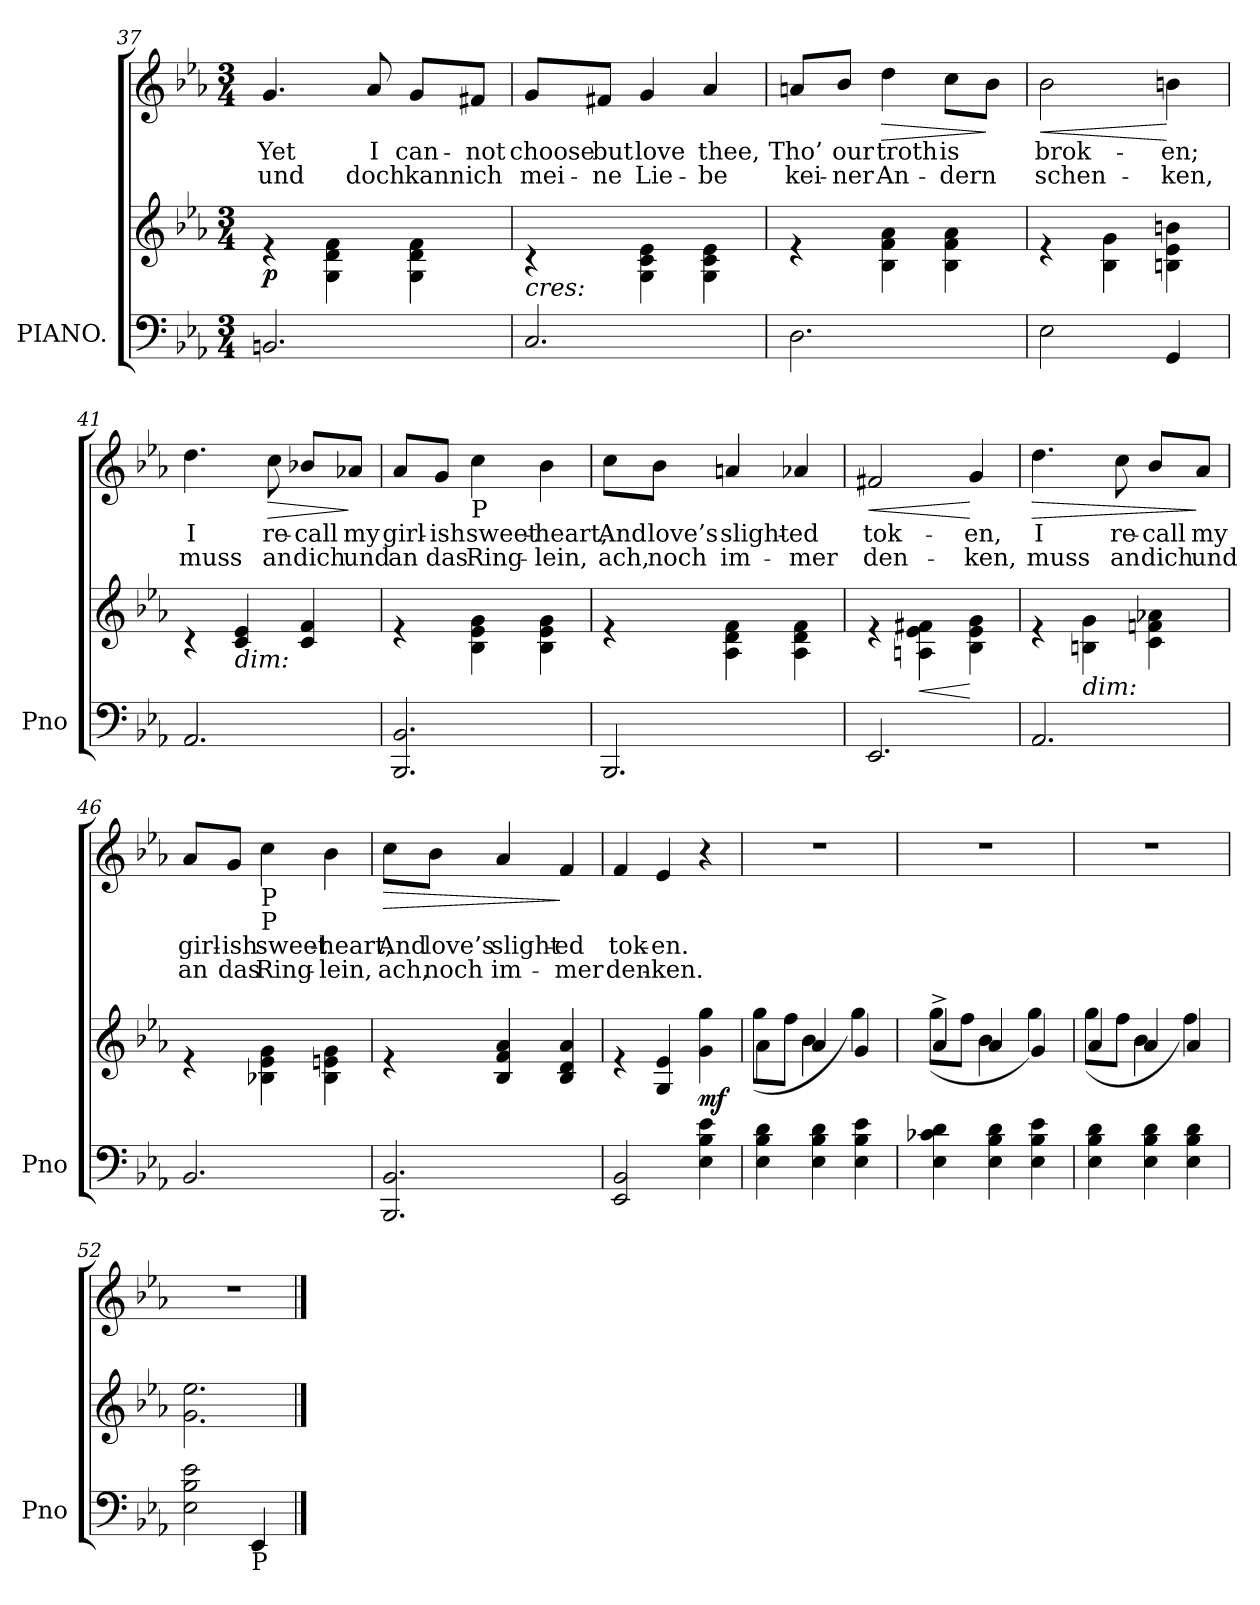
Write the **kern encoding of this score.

**kern	**kern	**dynam	**kern	**text	**text	**dynam
*part2	*part2	*part2	*part1	*part1	*part1	*part1
*staff3	*staff2	*staff2/3	*staff1	*staff1	*staff1	*staff1
*I"PIANO.	*	*	*	*	*	*
*I'Pno	*	*	*	*	*	*
*clefF4	*clefG2	*	*clefG2	*	*	*
*k[b-e-a-]	*k[b-e-a-]	*	*k[b-e-a-]	*	*	*
*E-:	*E-:	*	*E-:	*	*	*
*M3/4	*M3/4	*	*M3/4	*	*	*
=37	=37	=37	=37	=37	=37	=37
*	*^	*	*	*	*	*
!	!	!	!LO:DY:b	!	!LO:LY:b	!LO:LY:b	!
2.BBn/	2.ryy	4r	p	4.g/	Yet	und	.
.	.	4G\ 4d\ 4f\	.	.	.	.	.
!	!	!	!	!	!LO:LY:b	!LO:LY:b	!
.	.	.	.	8a-/	I	doch	.
!	!	!	!	!	!LO:LY:b	!LO:LY:b	!
.	.	4G\ 4d\ 4f\	.	8g/L	can-	kann	.
!	!	!	!	!	!LO:LY:b	!LO:LY:b	!
.	.	.	.	8f#X/J	not	ich	.
=38	=38	=38	=38	=38	=38	=38	=38
!	!LO:TX:b:i:t=cres&colon;	!	!	!	!	!	!
!	!	!	!	!	!LO:LY:b	!LO:LY:b	!
2.C/	2.ryy	4r	.	8g/L	choose	mei-	.
!	!	!	!	!	!LO:LY:b	!LO:LY:b	!
.	.	.	.	8f#X/J	but	-ne	.
!	!	!	!	!	!LO:LY:b	!LO:LY:b	!
.	.	4G\ 4c\ 4e-\	.	4g/	love	Lie-	.
!	!	!	!	!	!LO:LY:b	!LO:LY:b	!
.	.	4G\ 4c\ 4e-\	.	4a-/	thee,	-be	.
=39	=39	=39	=39	=39	=39	=39	=39
!	!	!	!	!	!LO:LY:b	!LO:LY:b	!
2.D\	2.ryy	4r	.	8an/L	Tho’	kei-	.
!	!	!	!	!	!LO:LY:b	!LO:LY:b	!
.	.	.	.	8b-/J	our	-ner	.
!	!	!	!	!	!LO:LY:b	!LO:LY:b	!LO:HP:b
.	.	4B-\ 4f\ 4a-\	.	4dd\	troth	An-	>
!	!	!	!	!	!LO:LY:b	!LO:LY:b	!
.	.	4B-\ 4f\ 4a-\	.	8cc\L	is	-dern	.
.	.	.	.	8b-\J	.	.	]
=40	=40	=40	=40	=40	=40	=40	=40
!	!	!	!	!	!LO:LY:b	!LO:LY:b	!LO:HP:b
2E-\	2.ryy	4r	.	2b-\	brok-	schen-	<
.	.	4B-\ 4g\	.	.	.	.	.
!	!	!	!	!	!LO:LY:b	!LO:LY:b	!
4GG/	.	4Bn\ 4e-\ 4bn\	.	4bn\	-en;	-ken,	[
!!LO:LB:g=z
=41	=41	=41	=41	=41	=41	=41	=41
!	!	!	!	!	!LO:LY:b	!LO:LY:b	!
2.AA-/	2.ryy	4r	.	4.dd\	I	muss	.
!	!	!LO:TX:b:i:t=dim&colon;	!	!	!	!	!
.	.	4c/ 4e-/	.	.	.	.	.
!	!	!	!	!	!LO:LY:b	!LO:LY:b	!LO:HP:b
.	.	.	.	8cc\	re-	an	>
!	!	!	!	!	!LO:LY:b	!LO:LY:b	!
.	.	4c/ 4f/	.	8b-X/L	-call	dich	.
!	!	!	!	!	!LO:LY:b	!LO:LY:b	!
.	.	.	.	8a-X/J	my	und	]
=42	=42	=42	=42	=42	=42	=42	=42
!	!	!	!	!	!LO:LY:b	!LO:LY:b	!
2.BBB-/ 2.BB-/	2.ryy	4r	.	8a-/L	girl-	an	.
!	!	!	!	!	!LO:LY:b	!LO:LY:b	!
.	.	.	.	8g/J	-ish	das	.
!	!	!	!	!LO:TX:b:t=P	!	!	!
!	!	!	!	!	!LO:LY:b	!LO:LY:b	!
.	.	4B-\ 4e-\ 4g\	.	4cc\	sweet-	Ring-	.
!	!	!	!	!	!LO:LY:b	!LO:LY:b	!
.	.	4B-\ 4e-\ 4g\	.	4b-\	-heart,	-lein,	.
=43	=43	=43	=43	=43	=43	=43	=43
!	!	!	!	!	!LO:LY:b	!LO:LY:b	!
2.BBB-/	2.ryy	4r	.	8cc\L	And	ach,	.
!	!	!	!	!	!LO:LY:b	!LO:LY:b	!
.	.	.	.	8b-\J	love’s	noch	.
!	!	!	!	!	!LO:LY:b	!LO:LY:b	!
.	.	4A-\ 4d\ 4f\	.	4an/	slight-	im-	.
!	!	!	!	!	!LO:LY:b	!LO:LY:b	!
.	.	4A-\ 4d\ 4f\	.	4a-X/	-ed	-mer	.
=44	=44	=44	=44	=44	=44	=44	=44
!	!	!	!	!	!LO:LY:b	!LO:LY:b	!LO:HP:b
2.EE-/	2.ryy	4r	.	2f#X/	tok-	den-	<
!	!	!	!LO:HP:b	!	!	!	!
.	.	4An\ 4e-\ 4f#X\	<	.	.	.	.
!	!	!	!	!	!LO:LY:b	!LO:LY:b	!
.	.	4B-\ 4e-\ 4g\	[	4g/	-en,	-ken,	[
!!LO:PB:g=z
=45	=45	=45	=45	=45	=45	=45	=45
!	!	!	!	!	!LO:LY:b	!LO:LY:b	!LO:HP:b
2.AA-/	2.ryy	4r	.	4.dd\	I	muss	>
!	!	!LO:TX:b:i:t=dim&colon;	!	!	!	!	!
.	.	4Bn\ 4g\	.	.	.	.	.
!	!	!	!	!	!LO:LY:b	!LO:LY:b	!
.	.	.	.	8cc\	re-	an	.
!	!	!	!	!	!LO:LY:b	!LO:LY:b	!
.	.	4c\ 4fn\ 4a-X\	.	8b-/L	-call	dich	.
!	!	!	!	!	!LO:LY:b	!LO:LY:b	!
.	.	.	.	8a-/J	my	und	]
=46	=46	=46	=46	=46	=46	=46	=46
!	!	!	!	!	!LO:LY:b	!LO:LY:b	!
2.BB-/	2.ryy	4r	.	8a-/L	girl-	an	.
!	!	!	!	!	!LO:LY:b	!LO:LY:b	!
.	.	.	.	8g/J	-ish	das	.
!	!	!	!	!LO:TX:b:t=P	!	!	!
!	!	!	!	!LO:TX:b:t=P	!	!	!
!	!	!	!	!	!LO:LY:b	!LO:LY:b	!
.	.	4B-X\ 4e-\ 4g\	.	4cc\	sweet-	Ring-	.
!	!	!	!	!	!LO:LY:b	!LO:LY:b	!
.	.	4B-\ 4en\ 4g\	.	4b-\	-heart,	-lein,	.
=47	=47	=47	=47	=47	=47	=47	=47
!	!	!	!	!	!LO:LY:b	!LO:LY:b	!LO:HP:b
2.BBB-/ 2.BB-/	2.ryy	4r	.	8cc\L	And	ach,	>
!	!	!	!	!	!LO:LY:b	!LO:LY:b	!
.	.	.	.	8b-\J	love’s	noch	.
!	!	!	!	!	!LO:LY:b	!LO:LY:b	!
.	.	4B-/ 4f/ 4a-/	.	4a-/	slight-	im-	.
!	!	!	!	!	!LO:LY:b	!LO:LY:b	!
.	.	4B-/ 4d/ 4a-/	.	4f/	-ed	-mer	]
=48	=48	=48	=48	=48	=48	=48	=48
!	!	!	!	!	!LO:LY:b	!LO:LY:b	!
2EE-/ 2BB-/	2.ryy	4r	.	4f/	tok-	den-	.
!	!	!	!	!	!LO:LY:b	!LO:LY:b	!
.	.	4G/ 4e-/	.	4e-/	-en.	-ken.	.
!	!	!	!LO:DY:b	!	!	!	!
4E-\ 4B-\ 4e-\	.	4g\ 4gg\	mf	4r	.	.	.
=49	=49	=49	=49	=49	=49	=49	=49
4E-\ 4B-\ 4d\	4a-\	(>8gg\L	.	2.rdd	.	.	.
.	.	8ff\J	.	.	.	.	.
4E-\ 4B-\ 4d\	4a-/	4b-\	.	.	.	.	.
4E-\ 4B-\ 4e-\	4g/	4gg\)	.	.	.	.	.
!!LO:LB:g=z
=50	=50	=50	=50	=50	=50	=50	=50
4E-\ 4c-X\ 4d\	4a-^/	(>8gg\L	.	2.rdd	.	.	.
.	.	8ff\J	.	.	.	.	.
4E-\ 4B-\ 4d\	4a-/	4b-\	.	.	.	.	.
4E-\ 4B-\ 4e-\	4g/	4gg\)	.	.	.	.	.
=51	=51	=51	=51	=51	=51	=51	=51
4E-\ 4B-\ 4d\	4a-/	(>8gg\L	.	2.rdd	.	.	.
.	.	8ff\J	.	.	.	.	.
4E-\ 4B-\ 4d\	4a-/	4b-\	.	.	.	.	.
4E-\ 4B-\ 4d\	4a-/	4ff\)	.	.	.	.	.
=52	=52	=52	=52	=52	=52	=52	=52
2E-\ 2B-\ 2e-\	2.ryy	2.g\ 2.ee-\	.	2.rdd	.	.	.
!LO:TX:b:t=P	!	!	!	!	!	!	!
4EE-/	.	.	.	.	.	.	.
*	*v	*v	*	*	*	*	*
==	==	==	==	==	==	==
*-	*-	*-	*-	*-	*-	*-
